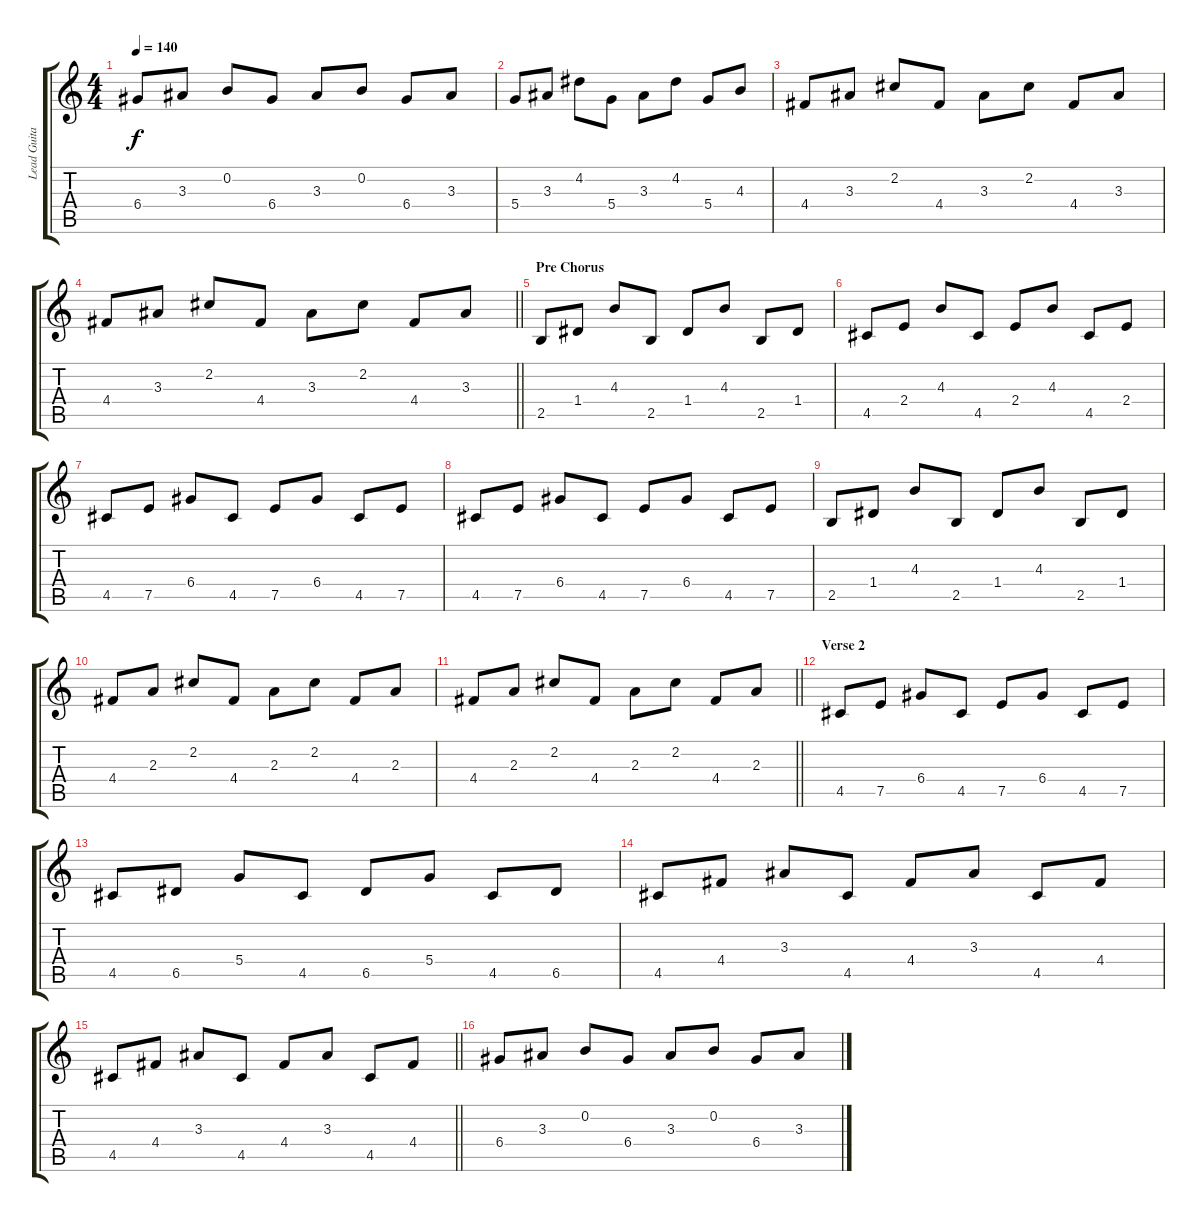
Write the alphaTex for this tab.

\track ("Lead Guitar" "Lead Guita") {instrument overdrivenguitar}
\staff {score tabs}
\tuning (E4 B3 G3 D3 A2 E2) {hide}
\ts (4 4)
\tempo 140
\clef g2
\ks c
6.4.8{dy f} 3.3.8 0.2.8 6.4.8 3.3.8 0.2.8 6.4.8 3.3.8 |
5.4.8 3.3.8 4.2.8 5.4.8 3.3.8 4.2.8 5.4.8 4.3.8 |
4.4.8 3.3.8 2.2.8 4.4.8 3.3.8 2.2.8 4.4.8 3.3.8 |
\barLineRight lightlight
4.4.8 3.3.8 2.2.8 4.4.8 3.3.8 2.2.8 4.4.8 3.3.8 |
\section ("" "Pre Chorus")
2.5.8 1.4.8 4.3.8 2.5.8 1.4.8 4.3.8 2.5.8 1.4.8 |
4.5.8 2.4.8 4.3.8 4.5.8 2.4.8 4.3.8 4.5.8 2.4.8 |
4.5.8 7.5.8 6.4.8 4.5.8 7.5.8 6.4.8 4.5.8 7.5.8 |
4.5.8 7.5.8 6.4.8 4.5.8 7.5.8 6.4.8 4.5.8 7.5.8 |
2.5.8 1.4.8 4.3.8 2.5.8 1.4.8 4.3.8 2.5.8 1.4.8 |
4.4.8 2.3.8 2.2.8 4.4.8 2.3.8 2.2.8 4.4.8 2.3.8 |
\barLineRight lightlight
4.4.8 2.3.8 2.2.8 4.4.8 2.3.8 2.2.8 4.4.8 2.3.8 |
\section ("" "Verse 2")
4.5.8 7.5.8 6.4.8 4.5.8 7.5.8 6.4.8 4.5.8 7.5.8 |
4.5.8 6.5.8 5.4.8 4.5.8 6.5.8 5.4.8 4.5.8 6.5.8 |
4.5.8 4.4.8 3.3.8 4.5.8 4.4.8 3.3.8 4.5.8 4.4.8 |
\barLineRight lightlight
4.5.8 4.4.8 3.3.8 4.5.8 4.4.8 3.3.8 4.5.8 4.4.8 |
6.4.8 3.3.8 0.2.8 6.4.8 3.3.8 0.2.8 6.4.8 3.3.8
